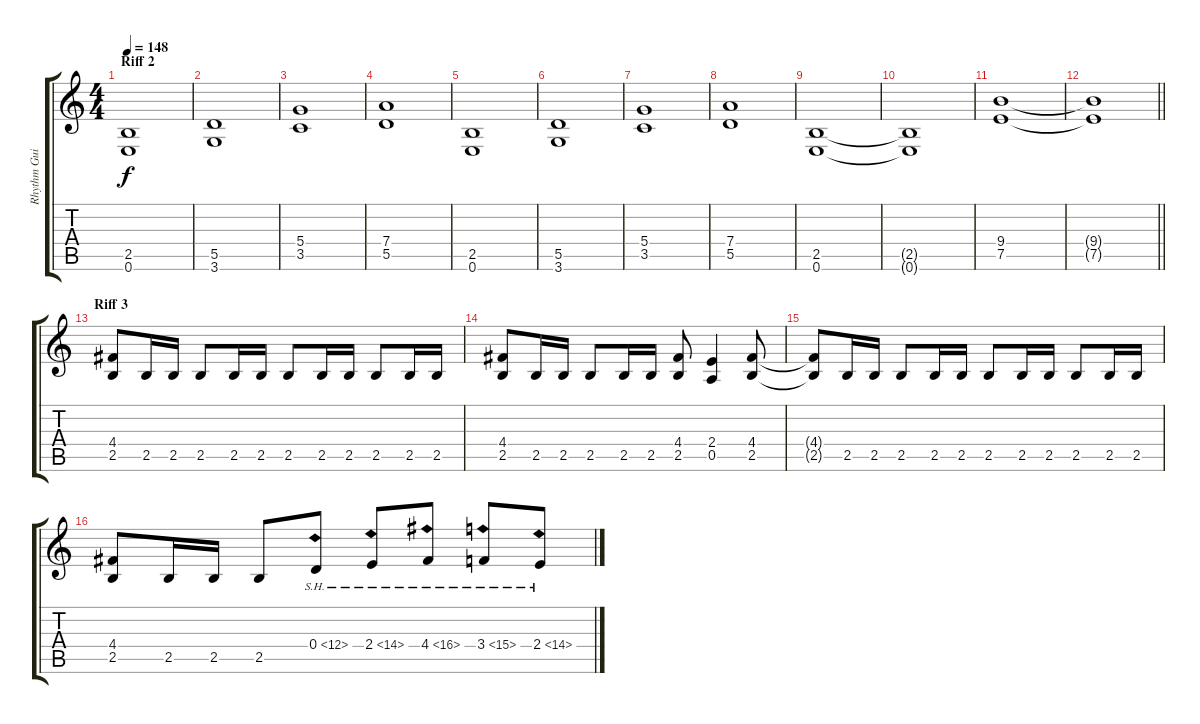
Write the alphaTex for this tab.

\track ("Rhythm Guitar" "Rhythm Gui") {instrument distortionguitar}
\staff {score tabs}
\tuning (E4 B3 G3 D3 A2 E2) {hide}
\ts (4 4)
\section ("" "Riff 2")
\tempo 148
\clef g2
\ks c
(2.5 0.6).1{dy f} |
(5.5 3.6).1 |
(5.4 3.5).1 |
(7.4 5.5).1 |
(2.5 0.6).1 |
(5.5 3.6).1 |
(5.4 3.5).1 |
(7.4 5.5).1 |
(2.5 0.6).1 |
(2.5{t} 0.6{t}).1 |
(9.4 7.5).1 |
\barLineRight lightlight
(9.4{t} 7.5{t}).1 |
\section ("" "Riff 3")
(4.4 2.5).8 2.5.16 2.5.16 2.5.8 2.5.16 2.5.16 2.5.8 2.5.16 2.5.16 2.5.8 2.5.16 2.5.16 |
(4.4 2.5).8 2.5.16 2.5.16 2.5.8 2.5.16 2.5.16 (4.4 2.5).8 (2.4 0.5).4 (4.4 2.5).8 |
(4.4{t} 2.5{t}).8 2.5.16 2.5.16 2.5.8 2.5.16 2.5.16 2.5.8 2.5.16 2.5.16 2.5.8 2.5.16 2.5.16 |
(4.4 2.5).8 2.5.16 2.5.16 2.5.8 0.4{sh 12}.8 2.4{sh 12}.8 4.4{sh 12}.8 3.4{sh 12}.8 2.4{sh 12}.8
